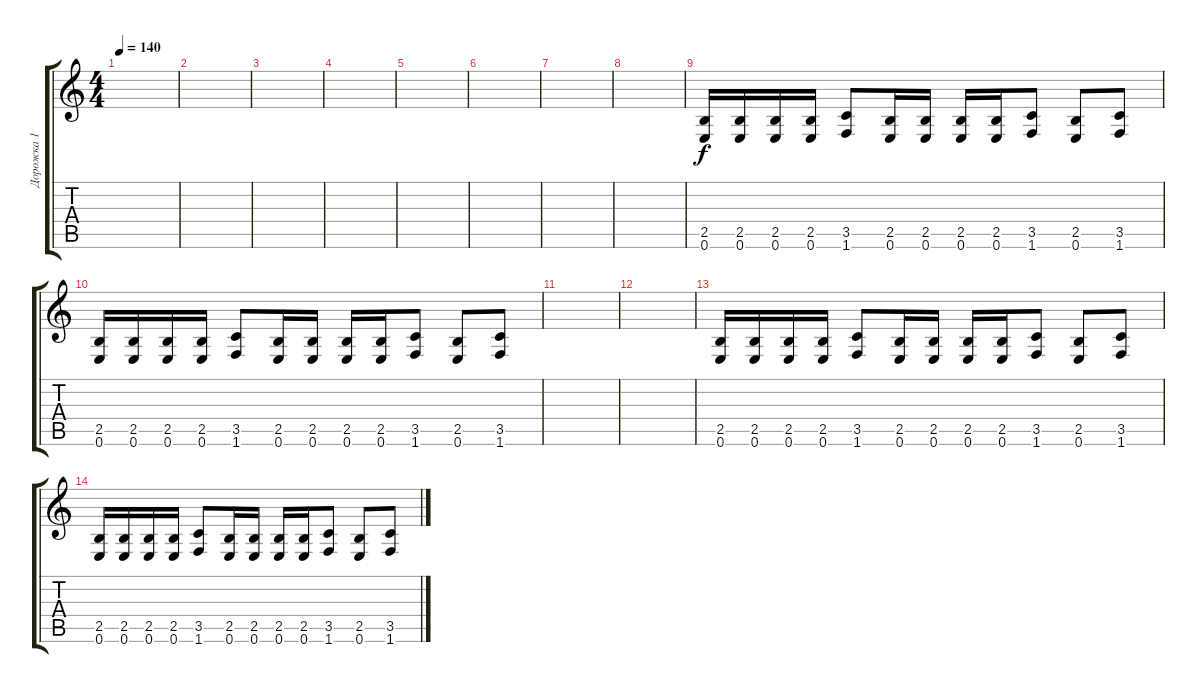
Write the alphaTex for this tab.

\track ("Дорожка 1" "Дорожка 1") {instrument distortionguitar}
\staff {score tabs}
\tuning (E4 B3 G3 D3 A2 E2) {hide}
\ts (4 4)
\tempo 140
\clef g2
\ks c
|
|
|
|
|
|
|
|
(2.5 0.6).16 (2.5 0.6).16 (2.5 0.6).16 (2.5 0.6).16 (3.5 1.6).8 (2.5 0.6).16 (2.5 0.6).16 (2.5 0.6).16 (2.5 0.6).16 (3.5 1.6).8 (2.5 0.6).8 (3.5 1.6).8 |
(2.5 0.6).16 (2.5 0.6).16 (2.5 0.6).16 (2.5 0.6).16 (3.5 1.6).8 (2.5 0.6).16 (2.5 0.6).16 (2.5 0.6).16 (2.5 0.6).16 (3.5 1.6).8 (2.5 0.6).8 (3.5 1.6).8 |
|
|
(2.5 0.6).16 (2.5 0.6).16 (2.5 0.6).16 (2.5 0.6).16 (3.5 1.6).8 (2.5 0.6).16 (2.5 0.6).16 (2.5 0.6).16 (2.5 0.6).16 (3.5 1.6).8 (2.5 0.6).8 (3.5 1.6).8 |
(2.5 0.6).16 (2.5 0.6).16 (2.5 0.6).16 (2.5 0.6).16 (3.5 1.6).8 (2.5 0.6).16 (2.5 0.6).16 (2.5 0.6).16 (2.5 0.6).16 (3.5 1.6).8 (2.5 0.6).8 (3.5 1.6).8
